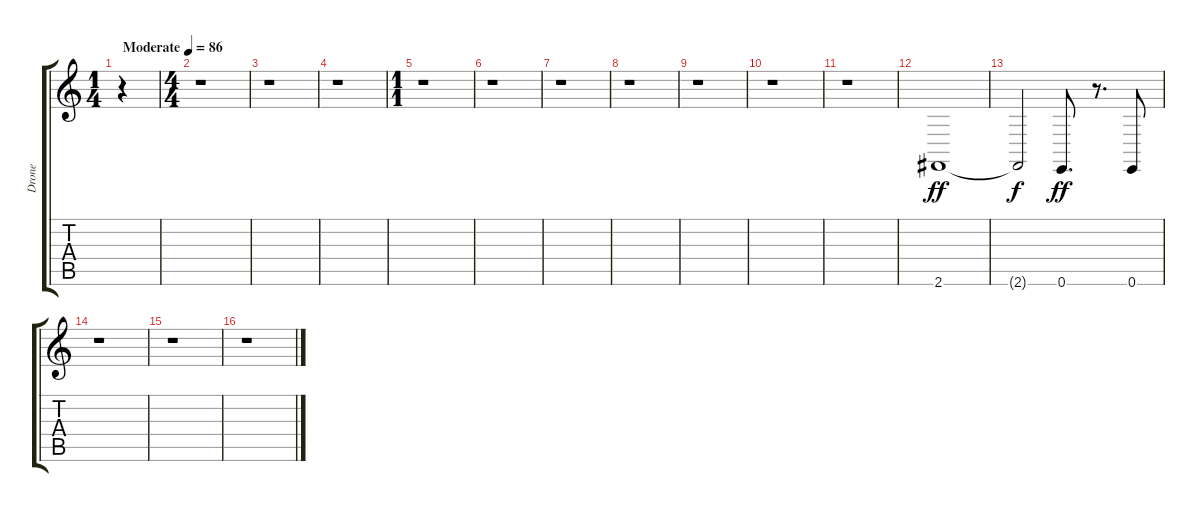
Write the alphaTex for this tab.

\track ("Drone" "Drone") {instrument lead2sawtooth}
\staff {score tabs}
\tuning (E4 B3 G3 D3 A2 E2) {hide}
\ts (1 4)
\tempo (86 "Moderate")
\clef g2
\ks c
r.4{dy ff instrument lead2sawtooth} |
\ts (4 4)
r.1 |
r.1 |
r.1 |
\ts (1 1)
r.1 |
r.1 |
r.1 |
r.1 |
r.1 |
r.1 |
r.1 |
2.6.1 |
2.6{t}.2{dy f} 0.6.8{d dy ff} r.8{d} 0.6.8 |
r.1 |
r.1 |
r.1
